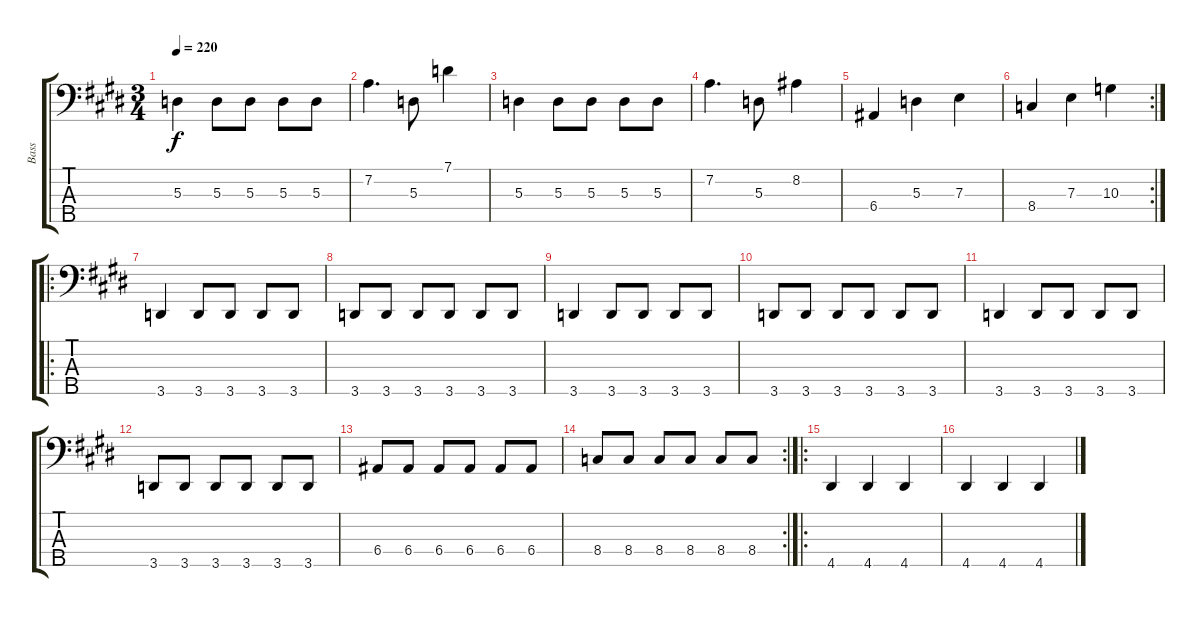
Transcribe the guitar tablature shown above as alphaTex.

\track ("Bass" "Bass") {instrument electricbassfinger}
\staff {score tabs}
\tuning (G2 D2 A1 E1 B0) {hide}
\ts (3 4)
\tempo 220
\clef f4
\ks e
5.3.4{dy f} 5.3.8 5.3.8 5.3.8 5.3.8 |
7.2.4{d} 5.3.8 7.1.4 |
5.3.4 5.3.8 5.3.8 5.3.8 5.3.8 |
7.2.4{d} 5.3.8 8.2.4 |
6.4.4 5.3.4 7.3.4 |
\rc 2
8.4.4 7.3.4 10.3.4 |
\ro
3.5.4 3.5.8 3.5.8 3.5.8 3.5.8 |
3.5.8 3.5.8 3.5.8 3.5.8 3.5.8 3.5.8 |
3.5.4 3.5.8 3.5.8 3.5.8 3.5.8 |
3.5.8 3.5.8 3.5.8 3.5.8 3.5.8 3.5.8 |
3.5.4 3.5.8 3.5.8 3.5.8 3.5.8 |
3.5.8 3.5.8 3.5.8 3.5.8 3.5.8 3.5.8 |
6.4.8 6.4.8 6.4.8 6.4.8 6.4.8 6.4.8 |
\rc 2
8.4.8 8.4.8 8.4.8 8.4.8 8.4.8 8.4.8 |
\ro
4.5.4 4.5.4 4.5.4 |
4.5.4 4.5.4 4.5.4
